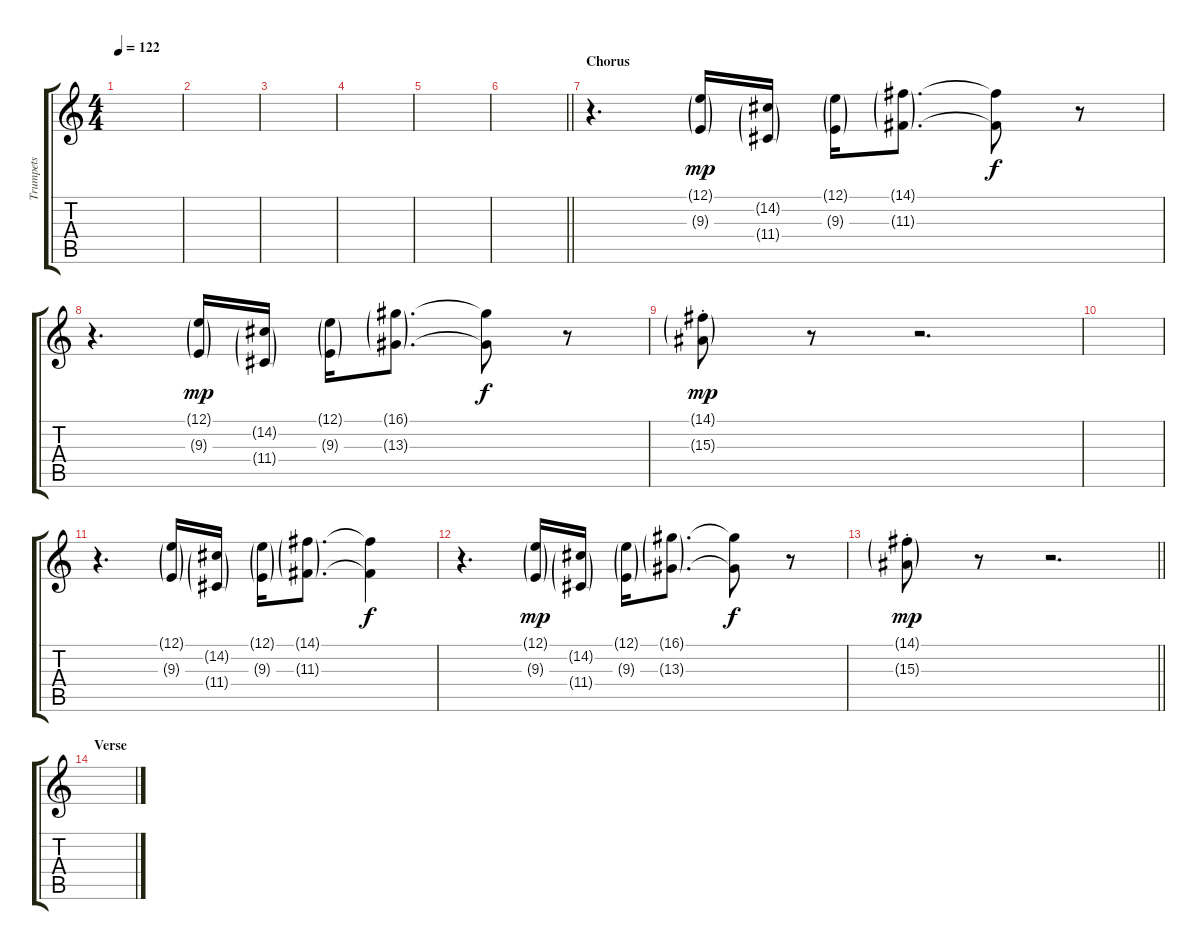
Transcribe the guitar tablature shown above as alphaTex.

\track ("Trumpets" "Trumpets") {instrument brasssection bank 255}
\staff {score tabs}
\tuning (E4 B3 G3 D3 A2 E2) {hide}
\ts (4 4)
\tempo 122
\clef g2
\ks c
|
|
|
|
|
\barLineRight lightlight
|
\section ("" "Chorus")
r.4{d} (12.1{g} 9.3{g}).16{dy mp} (14.2{g} 11.4{g}).16 (12.1{g} 9.3{g}).16 (14.1{g} 11.3{g}).8{d} (14.1{t} 11.3{t}).8{dy f} r.8 |
r.4{d} (12.1{g} 9.3{g}).16{dy mp} (14.2{g} 11.4{g}).16 (12.1{g} 9.3{g}).16 (16.1{g} 13.3{g}).8{d} (16.1{t} 13.3{t}).8{dy f} r.8 |
(14.1{g st} 15.3{g st}).8{dy mp} r.8 r.2{d} |
|
r.4{d} (12.1{g} 9.3{g}).16 (14.2{g} 11.4{g}).16 (12.1{g} 9.3{g}).16 (14.1{g} 11.3{g}).8{d} (14.1{t} 11.3{t}).4{dy f} |
r.4{d} (12.1{g} 9.3{g}).16{dy mp} (14.2{g} 11.4{g}).16 (12.1{g} 9.3{g}).16 (16.1{g} 13.3{g}).8{d} (16.1{t} 13.3{t}).8{dy f} r.8 |
\barLineRight lightlight
(14.1{g st} 15.3{g st}).8{dy mp} r.8 r.2{d} |
\section ("" "Verse")
